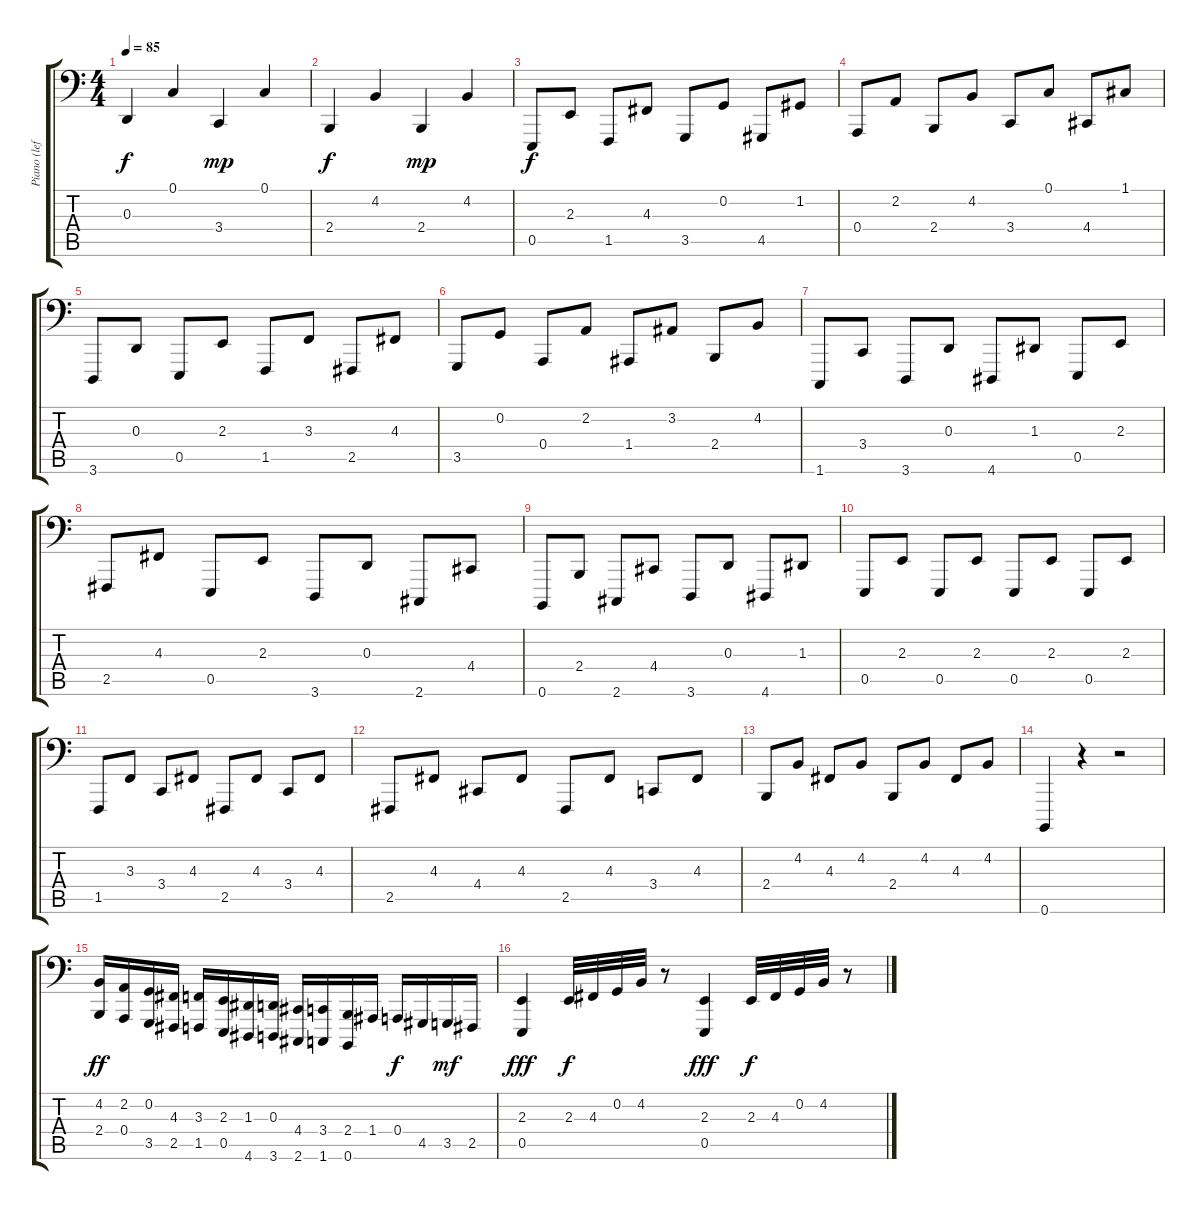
\track ("Piano (left hand)" "Piano (lef") {instrument brightacousticpiano}
\staff {score tabs}
\tuning (C3 G2 D2 A1 E1 B0) {hide}
\ts (4 4)
\tempo 85
\clef f4
\ks c
0.3.4{dy f} 0.1.4 3.4.4{dy mp} 0.1.4 |
2.4.4{dy f} 4.2.4 2.4.4{dy mp} 4.2.4 |
0.5.8{dy f} 2.3.8 1.5.8 4.3.8 3.5.8 0.2.8 4.5.8 1.2.8 |
0.4.8 2.2.8 2.4.8 4.2.8 3.4.8 0.1.8 4.4.8 1.1.8 |
3.6.8 0.3.8 0.5.8 2.3.8 1.5.8 3.3.8 2.5.8 4.3.8 |
3.5.8 0.2.8 0.4.8 2.2.8 1.4.8 3.2.8 2.4.8 4.2.8 |
1.6.8 3.4.8 3.6.8 0.3.8 4.6.8 1.3.8 0.5.8 2.3.8 |
2.5.8 4.3.8 0.5.8 2.3.8 3.6.8 0.3.8 2.6.8 4.4.8 |
0.6.8 2.4.8 2.6.8 4.4.8 3.6.8 0.3.8 4.6.8 1.3.8 |
0.5.8 2.3.8 0.5.8 2.3.8 0.5.8 2.3.8 0.5.8 2.3.8 |
1.5.8 3.3.8 3.4.8 4.3.8 2.5.8 4.3.8 3.4.8 4.3.8 |
2.5.8 4.3.8 4.4.8 4.3.8 2.5.8 4.3.8 3.4.8 4.3.8 |
2.4.8 4.2.8 4.3.8 4.2.8 2.4.8 4.2.8 4.3.8 4.2.8 |
0.6.4{instrument electricgrandpiano} r.4 r.2 |
(4.2 2.4).16{dy ff} (2.2 0.4).16 (0.2 3.5).16 (4.3 2.5).16 (3.3 1.5).16 (2.3 0.5).16 (1.3 4.6).16 (0.3 3.6).16 (4.4 2.6).16 (3.4 1.6).16 (2.4 0.6).16 1.4.16 0.4.16{dy f} 4.5.16 3.5.16{dy mf} 2.5.16 |
(2.3 0.5).4{dy fff} 2.3.32{dy f} 4.3.32 0.2.32 4.2.32 r.8 (2.3 0.5).4{dy fff} 2.3.32{dy f} 4.3.32 0.2.32 4.2.32 r.8
